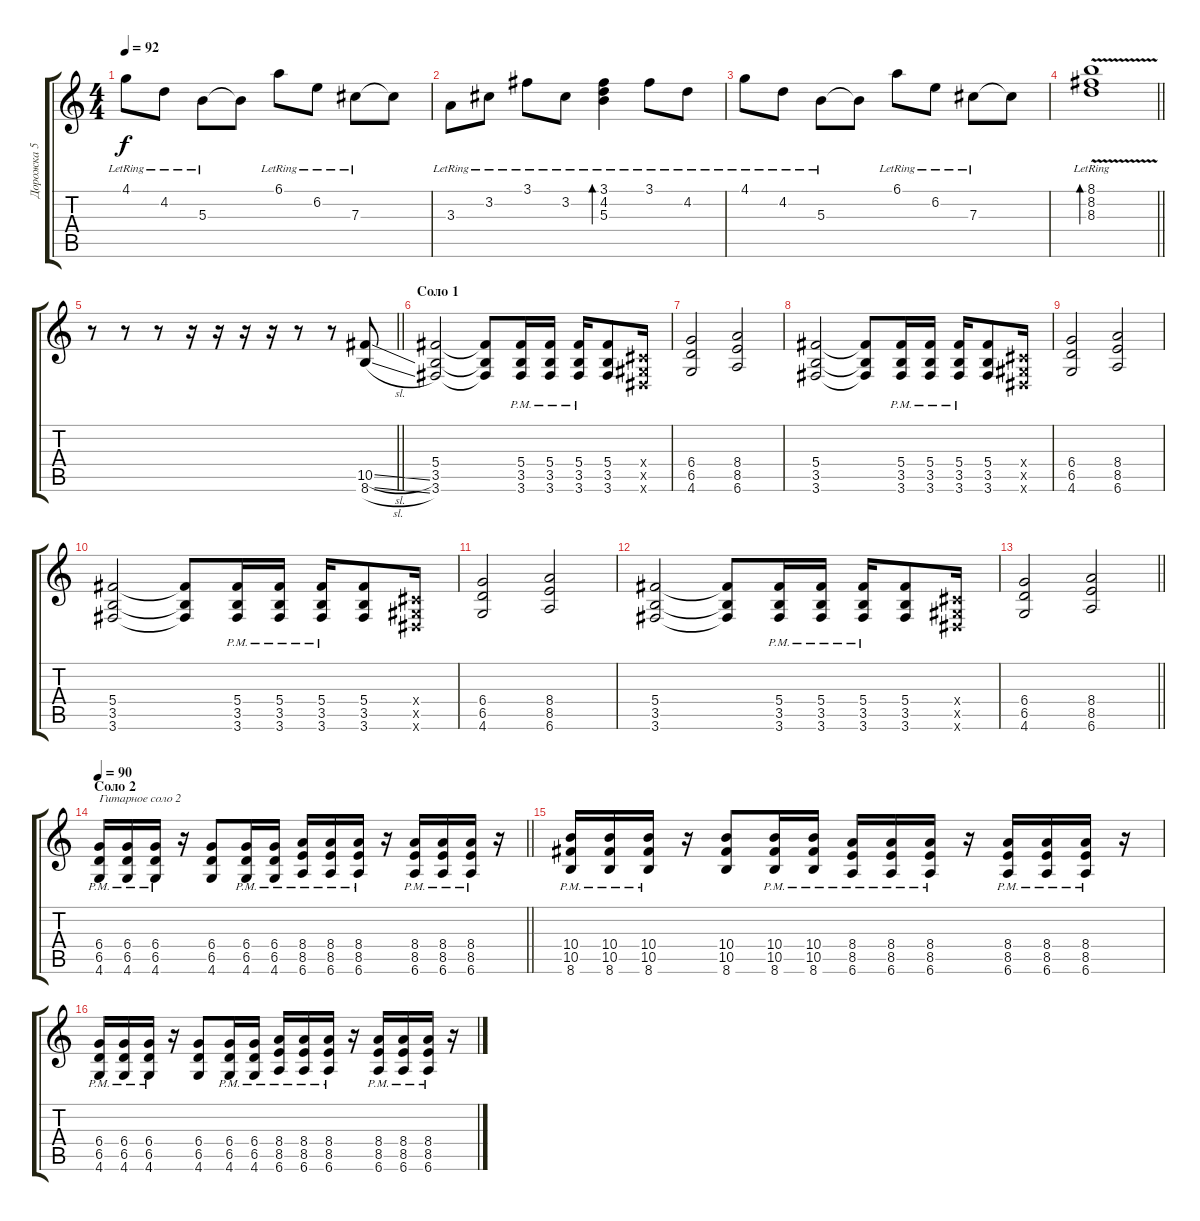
\track ("Дорожка 5" "Дорожка 5") {instrument distortionguitar}
\staff {score tabs}
\tuning (Eb4 Bb3 Gb3 Db3 Ab2 Eb2) {hide}
\ts (4 4)
\tempo 92
\clef g2
\ks c
4.1{lr}.8{dy f} 4.2{lr}.8 5.3{lr}.8 5.3{t}.8 6.1{lr}.8 6.2{lr}.8 7.3{lr}.8 7.3{t}.8 |
3.3{lr}.8 3.2{lr}.8 3.1{lr}.8 3.2{lr}.8 (3.1{lr} 4.2{lr} 5.3{lr}).4{bd 240} 3.1{lr}.8 4.2{lr}.8 |
4.1{lr}.8 4.2{lr}.8 5.3{lr}.8 5.3{t}.8 6.1{lr}.8 6.2{lr}.8 7.3{lr}.8 7.3{t}.8 |
\barLineRight lightlight
(8.1{v lr} 8.2{lr} 8.3{lr}).1{bd 480} |
\barLineRight lightlight
r.8{volume 16 instrument distortionguitar} r.8 r.8 r.16 r.16 r.16 r.16 r.8 r.8 (10.5{sl} 8.6{sl}).8 |
\section ("" "Соло 1")
(5.4 3.5 3.6).2 (5.4{t} 3.5{t} 3.6{t}).8 (5.4{pm} 3.5{pm} 3.6{pm}).16 (5.4{pm} 3.5{pm} 3.6{pm}).16 (5.4{pm} 3.5{pm} 3.6{pm}).16 (5.4 3.5 3.6).8 (0.4{x} 0.5{x} 0.6{x}).16 |
(6.4 6.5 4.6).2 (8.4 8.5 6.6).2 |
(5.4 3.5 3.6).2 (5.4{t} 3.5{t} 3.6{t}).8 (5.4{pm} 3.5{pm} 3.6{pm}).16 (5.4{pm} 3.5{pm} 3.6{pm}).16 (5.4{pm} 3.5{pm} 3.6{pm}).16 (5.4 3.5 3.6).8 (0.4{x} 0.5{x} 0.6{x}).16 |
(6.4 6.5 4.6).2 (8.4 8.5 6.6).2 |
(5.4 3.5 3.6).2 (5.4{t} 3.5{t} 3.6{t}).8 (5.4{pm} 3.5{pm} 3.6{pm}).16 (5.4{pm} 3.5{pm} 3.6{pm}).16 (5.4{pm} 3.5{pm} 3.6{pm}).16 (5.4 3.5 3.6).8 (0.4{x} 0.5{x} 0.6{x}).16 |
(6.4 6.5 4.6).2 (8.4 8.5 6.6).2 |
(5.4 3.5 3.6).2 (5.4{t} 3.5{t} 3.6{t}).8 (5.4{pm} 3.5{pm} 3.6{pm}).16 (5.4{pm} 3.5{pm} 3.6{pm}).16 (5.4{pm} 3.5{pm} 3.6{pm}).16 (5.4 3.5 3.6).8 (0.4{x} 0.5{x} 0.6{x}).16 |
\barLineRight lightlight
(6.4 6.5 4.6).2 (8.4 8.5 6.6).2 |
\section ("" "Соло 2")
\tempo 90
\barLineRight lightlight
(6.4{pm} 6.5{pm} 4.6{pm}).16{txt "Гитарное соло 2"} (6.4{pm} 6.5{pm} 4.6{pm}).16 (6.4{pm} 6.5{pm} 4.6{pm}).16 r.16 (6.4 6.5 4.6).8 (6.4{pm} 6.5{pm} 4.6{pm}).16 (6.4{pm} 6.5{pm} 4.6{pm}).16 (8.4{pm} 8.5{pm} 6.6{pm}).16 (8.4{pm} 8.5{pm} 6.6{pm}).16 (8.4{pm} 8.5{pm} 6.6{pm}).16 r.16 (8.4{pm} 8.5{pm} 6.6{pm}).16 (8.4{pm} 8.5{pm} 6.6{pm}).16 (8.4{pm} 8.5{pm} 6.6{pm}).16 r.16 |
(10.4{pm} 10.5{pm} 8.6{pm}).16 (10.4{pm} 10.5{pm} 8.6{pm}).16 (10.4{pm} 10.5{pm} 8.6{pm}).16 r.16 (10.4 10.5 8.6).8 (10.4{pm} 10.5{pm} 8.6{pm}).16 (10.4{pm} 10.5{pm} 8.6{pm}).16 (8.4{pm} 8.5{pm} 6.6{pm}).16 (8.4{pm} 8.5{pm} 6.6{pm}).16 (8.4{pm} 8.5{pm} 6.6{pm}).16 r.16 (8.4{pm} 8.5{pm} 6.6{pm}).16 (8.4{pm} 8.5{pm} 6.6{pm}).16 (8.4{pm} 8.5{pm} 6.6{pm}).16 r.16 |
(6.4{pm} 6.5{pm} 4.6{pm}).16 (6.4{pm} 6.5{pm} 4.6{pm}).16 (6.4{pm} 6.5{pm} 4.6{pm}).16 r.16 (6.4 6.5 4.6).8 (6.4{pm} 6.5{pm} 4.6{pm}).16 (6.4{pm} 6.5{pm} 4.6{pm}).16 (8.4{pm} 8.5{pm} 6.6{pm}).16 (8.4{pm} 8.5{pm} 6.6{pm}).16 (8.4{pm} 8.5{pm} 6.6{pm}).16 r.16 (8.4{pm} 8.5{pm} 6.6{pm}).16 (8.4{pm} 8.5{pm} 6.6{pm}).16 (8.4{pm} 8.5{pm} 6.6{pm}).16 r.16
